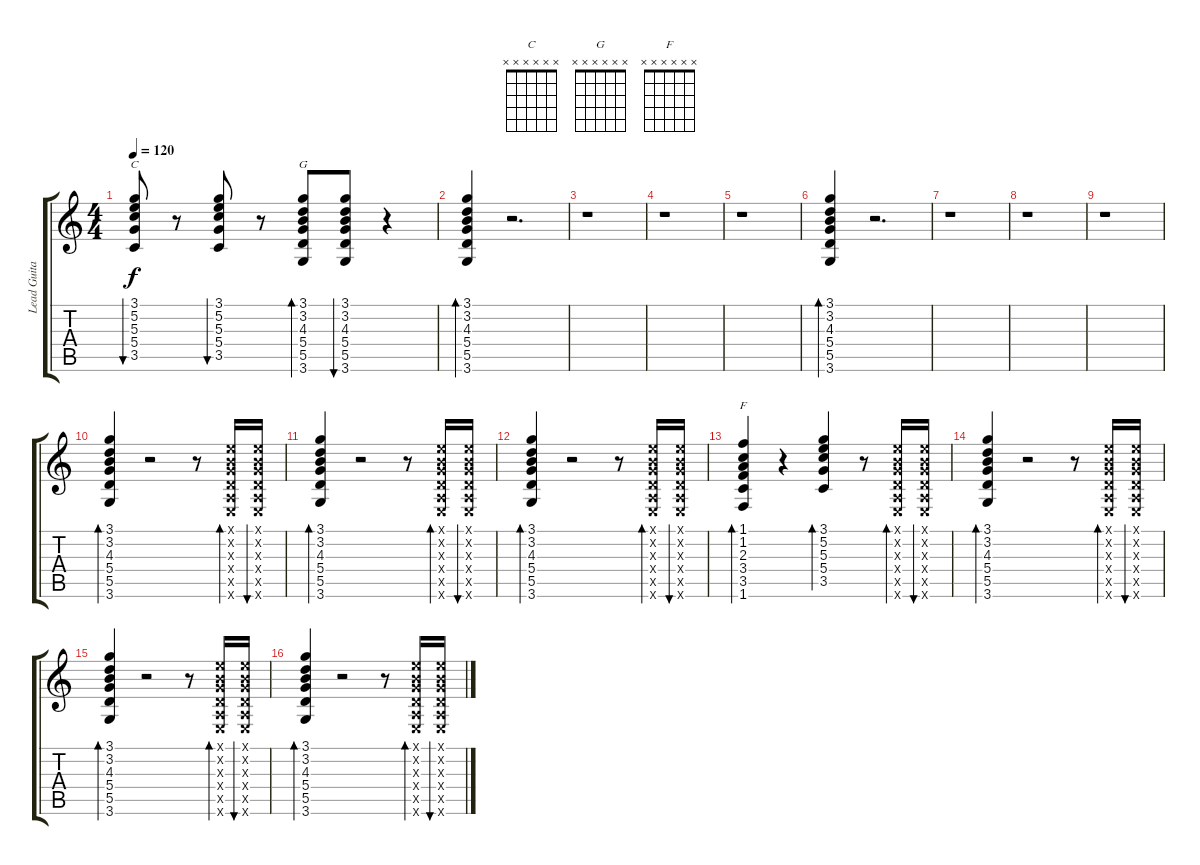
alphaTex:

\track ("Lead Guitar" "Lead Guita") {instrument distortionguitar}
\staff {score tabs}
\tuning (E4 B3 G3 D3 A2 E2) {hide}
\chord ("C" x x x x x x) {firstfret 0}
\chord ("G" x x x x x x) {firstfret 0}
\chord ("F" x x x x x x) {firstfret 0}
\ts (4 4)
\tempo 120
\clef g2
\ks c
(3.1 5.2 5.3 5.4 3.5).8{bu 60 ch "C" dy f} r.8 (3.1 5.2 5.3 5.4 3.5).8{bu 60} r.8 (3.1 3.2 4.3 5.4 5.5 3.6).8{bd 60 ch "G"} (3.1 3.2 4.3 5.4 5.5 3.6).8{bu 60} r.4 |
(3.1 3.2 4.3 5.4 5.5 3.6).4{bd 60} r.2{d} |
r.1 |
r.1 |
r.1 |
(3.1 3.2 4.3 5.4 5.5 3.6).4{bd 60} r.2{d} |
r.1 |
r.1 |
r.1 |
(3.1 3.2 4.3 5.4 5.5 3.6).4{bd 60} r.2 r.8 (0.1{x} 0.2{x} 0.3{x} 0.4{x} 0.5{x} 0.6{x}).16{bd 60} (0.1{x} 0.2{x} 0.3{x} 0.4{x} 0.5{x} 0.6{x}).16{bu 60} |
(3.1 3.2 4.3 5.4 5.5 3.6).4{bd 60} r.2 r.8 (0.1{x} 0.2{x} 0.3{x} 0.4{x} 0.5{x} 0.6{x}).16{bd 60} (0.1{x} 0.2{x} 0.3{x} 0.4{x} 0.5{x} 0.6{x}).16{bu 60} |
(3.1 3.2 4.3 5.4 5.5 3.6).4{bd 60} r.2 r.8 (0.1{x} 0.2{x} 0.3{x} 0.4{x} 0.5{x} 0.6{x}).16{bd 60} (0.1{x} 0.2{x} 0.3{x} 0.4{x} 0.5{x} 0.6{x}).16{bu 60} |
(1.1 1.2 2.3 3.4 3.5 1.6).4{bd 60 ch "F"} r.4 (3.1 5.2 5.3 5.4 3.5).4{bd 60} r.8 (0.1{x} 0.2{x} 0.3{x} 0.4{x} 0.5{x} 0.6{x}).16{bd 60} (0.1{x} 0.2{x} 0.3{x} 0.4{x} 0.5{x} 0.6{x}).16{bu 60} |
(3.1 3.2 4.3 5.4 5.5 3.6).4{bd 60} r.2 r.8 (0.1{x} 0.2{x} 0.3{x} 0.4{x} 0.5{x} 0.6{x}).16{bd 60} (0.1{x} 0.2{x} 0.3{x} 0.4{x} 0.5{x} 0.6{x}).16{bu 60} |
(3.1 3.2 4.3 5.4 5.5 3.6).4{bd 60} r.2 r.8 (0.1{x} 0.2{x} 0.3{x} 0.4{x} 0.5{x} 0.6{x}).16{bd 60} (0.1{x} 0.2{x} 0.3{x} 0.4{x} 0.5{x} 0.6{x}).16{bu 60} |
(3.1 3.2 4.3 5.4 5.5 3.6).4{bd 60} r.2 r.8 (0.1{x} 0.2{x} 0.3{x} 0.4{x} 0.5{x} 0.6{x}).16{bd 60} (0.1{x} 0.2{x} 0.3{x} 0.4{x} 0.5{x} 0.6{x}).16{bu 60}
